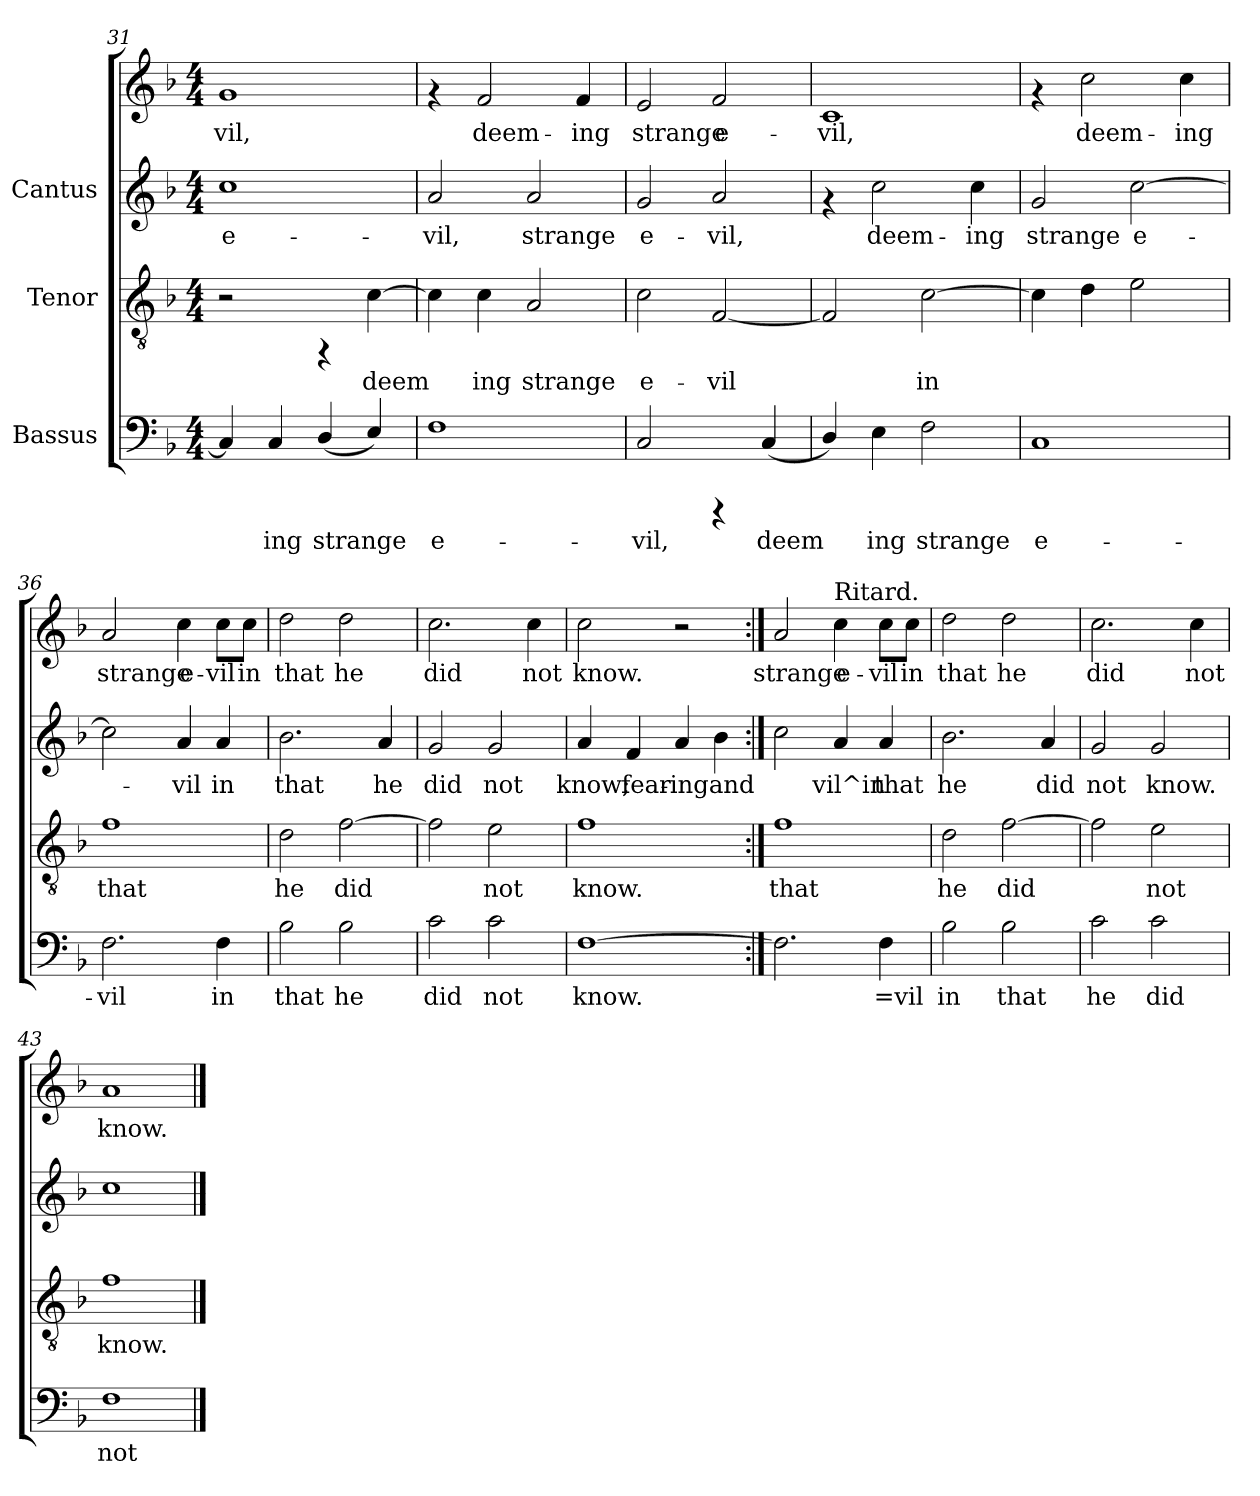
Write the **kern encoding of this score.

**kern	**text	**kern	**text	**kern	**text	**kern	**text
*part3	*part3	*part2	*part2	*part1	*part1	*part1	*part1
*staff4	*staff4	*staff3	*staff3	*staff2	*staff2	*staff1	*staff1
*I"Bassus	*	*I"Tenor	*	*I"Cantus	*	*	*
*clefF4	*	*clefGv2	*	*clefG2	*	*clefG2	*
*k[b-]	*	*k[b-]	*	*k[b-]	*	*k[b-]	*
*F:	*	*F:	*	*F:	*	*F:	*
*M4/4	*	*M4/4	*	*M4/4	*	*M4/4	*
=31	=31	=31	=31	=31	=31	=31	=31
!	!LO:LY:b:cj	!	!	!	!LO:LY:b:cj	!	!LO:LY:b:cj
4C/]	-	2r	.	1cc	e-	1g	vil,
!	!LO:LY:b:cj	!	!	!	!	!	!
4C/	ing	.	.	.	.	.	.
!	!LO:LY:b:cj	!	!	!	!	!	!
(<4D/	strange	4rFF	.	.	.	.	.
!	!LO:LY:b:cj	!	!LO:LY:b:cj	!	!	!	!
4E/)	.	[>4c\	deem-	.	.	.	.
=32	=32	=32	=32	=32	=32	=32	=32
!	!LO:LY:b:cj	!	!LO:LY:b:cj	!	!LO:LY:b:cj	!	!
1F	e-	4c\]	-	2a/	vil,	4rf	.
!	!	!	!LO:LY:b:cj	!	!	!	!LO:LY:b:cj
.	.	4c\	ing	.	.	2f/	-deem-
!	!	!	!LO:LY:b:cj	!	!LO:LY:b:cj	!	!
.	.	2A/	strange	2a/	strange	.	.
!	!	!	!	!	!	!	!LO:LY:b:cj
.	.	.	.	.	.	4f/	-ing
=33	=33	=33	=33	=33	=33	=33	=33
!	!LO:LY:b:cj	!	!LO:LY:b:cj	!	!LO:LY:b:cj	!	!LO:LY:b:cj
2C/	-vil,	2c\	e-	2g/	-e-	2e/	strange
!	!	!	!LO:LY:b:cj	!	!LO:LY:b:cj	!	!LO:LY:b:cj
4rCCC	.	[<2F/	-vil	2a/	-vil,	2f/	e-
!	!LO:LY:b:cj	!	!	!	!	!	!
(<4C/	deem-	.	.	.	.	.	.
!!LO:LB:g=z
=34	=34	=34	=34	=34	=34	=34	=34
!	!LO:LY:b:cj	!	!LO:LY:b:cj	!	!	!	!LO:LY:b:cj
4D/)	-	2F/]	.	4rf	.	1c	vil,
!	!LO:LY:b:cj	!	!	!	!LO:LY:b:cj	!	!
4E\	ing	.	.	2cc\	deem-	.	.
!	!LO:LY:b:cj	!	!LO:LY:b:cj	!	!	!	!
2F\	strange	[>2c\	in	.	.	.	.
!	!	!	!	!	!LO:LY:b:cj	!	!
.	.	.	.	4cc\	-ing	.	.
=35	=35	=35	=35	=35	=35	=35	=35
!	!LO:LY:b:cj	!	!	!	!LO:LY:b:cj	!	!
1C	e-	4c\]	.	2g/	strange	4rf	.
!	!	!	!	!	!	!	!LO:LY:b:cj
.	.	4d\	.	.	.	2cc\	deem-
!	!	!	!	!	!LO:LY:b:cj	!	!
.	.	2e\	.	[>2cc\	e-	.	.
!	!	!	!	!	!	!	!LO:LY:b:cj
.	.	.	.	.	.	4cc\	-ing
=36	=36	=36	=36	=36	=36	=36	=36
!	!LO:LY:b:cj	!	!LO:LY:b:cj	!	!LO:LY:b:cj	!	!LO:LY:b:cj
2.F\	-vil	1f	that	2cc\]	.	2a/	-strange
!	!	!	!	!	!LO:LY:b:cj	!	!LO:LY:b:cj
.	.	.	.	4a/	vil	4cc\	e-
!	!LO:LY:b:cj	!	!	!	!LO:LY:b:cj	!	!LO:LY:b:cj
4F\	in	.	.	4a/	in	8cc\L	-vil
!	!	!	!	!	!	!	!LO:LY:b:cj
.	.	.	.	.	.	8cc\J	in
=37	=37	=37	=37	=37	=37	=37	=37
!	!LO:LY:b:cj	!	!LO:LY:b:cj	!	!LO:LY:b:cj	!	!LO:LY:b:cj
2B-\	that	2d\	he	2.b-\	that	2dd\	that
!	!LO:LY:b:cj	!	!LO:LY:b:cj	!	!	!	!LO:LY:b:cj
2B-\	he	[>2f\	did	.	.	2dd\	he
!	!	!	!	!	!LO:LY:b:cj	!	!
.	.	.	.	4a/	he	.	.
=38	=38	=38	=38	=38	=38	=38	=38
!	!LO:LY:b:cj	!	!LO:LY:b:cj	!	!LO:LY:b:cj	!	!LO:LY:b:cj
2c\	did	2f\]	.	2g/	did	2.cc\	did
!	!LO:LY:b:cj	!	!LO:LY:b:cj	!	!LO:LY:b:cj	!	!
2c\	not	2e\	not	2g/	not	.	.
!	!	!	!	!	!	!	!LO:LY:b:cj
.	.	.	.	.	.	4cc\	not
!!LO:LB:g=z
=39	=39	=39	=39	=39	=39	=39	=39
!	!LO:LY:b:cj	!	!LO:LY:b:cj	!	!LO:LY:b:cj	!	!LO:LY:b:cj
[>1F	know.	1f	know.	4a/	know;	2cc\	know.
!	!	!	!	!	!LO:LY:b:cj	!	!
.	.	.	.	4f/	fear-	.	.
!	!	!	!	!	!LO:LY:b:cj	!	!
.	.	.	.	4a/	-ing	2r	.
!	!	!	!	!	!LO:LY:b:cj	!	!
.	.	.	.	4b-\	and	.	.
=40:|!	=40:|!	=40:|!	=40:|!	=40:|!	=40:|!	=40:|!	=40:|!
!	!LO:LY:b:cj	!	!LO:LY:b:cj	!	!LO:LY:b:cj	!	!LO:LY:b:cj
2.F\]	.	1f	that	2cc\	-	2a/	strange
!	!	!	!	!	!	!LO:TX:a:t=Ritard.	!
!	!	!	!	!	!LO:LY:b:cj	!	!LO:LY:b:cj
.	.	.	.	4a/	-vil^in	4cc\	e-
!	!LO:LY:b:cj	!	!	!	!LO:LY:b:cj	!	!LO:LY:b:cj
4F\	=vil	.	.	4a/	that	8cc\L	-vil
!	!	!	!	!	!	!	!LO:LY:b:cj
.	.	.	.	.	.	8cc\J	in
=41	=41	=41	=41	=41	=41	=41	=41
!	!LO:LY:b:cj	!	!LO:LY:b:cj	!	!LO:LY:b:cj	!	!LO:LY:b:cj
2B-\	in	2d\	he	2.b-\	he	2dd\	that
!	!LO:LY:b:cj	!	!LO:LY:b:cj	!	!	!	!LO:LY:b:cj
2B-\	that	[>2f\	did	.	.	2dd\	he
!	!	!	!	!	!LO:LY:b:cj	!	!
.	.	.	.	4a/	did	.	.
=42	=42	=42	=42	=42	=42	=42	=42
!	!LO:LY:b:cj	!	!LO:LY:b:cj	!	!LO:LY:b:cj	!	!LO:LY:b:cj
2c\	he	2f\]	.	2g/	not	2.cc\	did
!	!LO:LY:b:cj	!	!LO:LY:b:cj	!	!LO:LY:b:cj	!	!
2c\	did	2e\	not	2g/	know.	.	.
!	!	!	!	!	!	!	!LO:LY:b:cj
.	.	.	.	.	.	4cc\	not
=43	=43	=43	=43	=43	=43	=43	=43
!	!LO:LY:b:cj	!	!LO:LY:b:cj	!	!	!	!LO:LY:b:cj
1F	not	1f	know.	1cc	.	1a	know.
==	==	==	==	==	==	==	==
*-	*-	*-	*-	*-	*-	*-	*-
